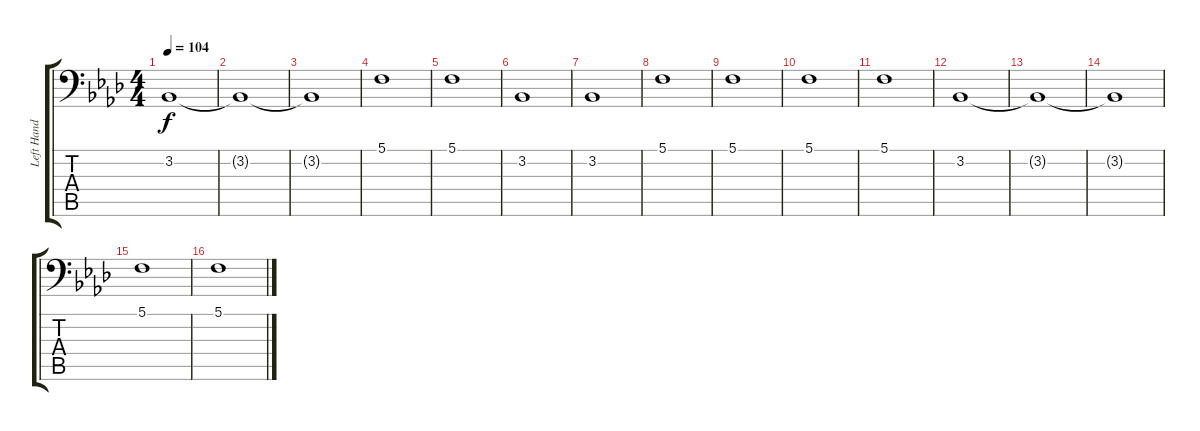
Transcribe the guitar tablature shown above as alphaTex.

\track ("Left Hand" "Left Hand") {instrument electricpiano2}
\staff {score tabs}
\tuning (C3 G2 D2 A1 E1 B0) {hide}
\ts (4 4)
\tempo 104
\clef f4
\ks ab
3.2.1{dy f} |
3.2{t}.1 |
3.2{t}.1 |
5.1.1 |
5.1.1 |
3.2.1 |
3.2.1 |
5.1.1 |
5.1.1 |
5.1.1 |
5.1.1 |
3.2.1 |
3.2{t}.1 |
3.2{t}.1 |
5.1.1 |
5.1.1
